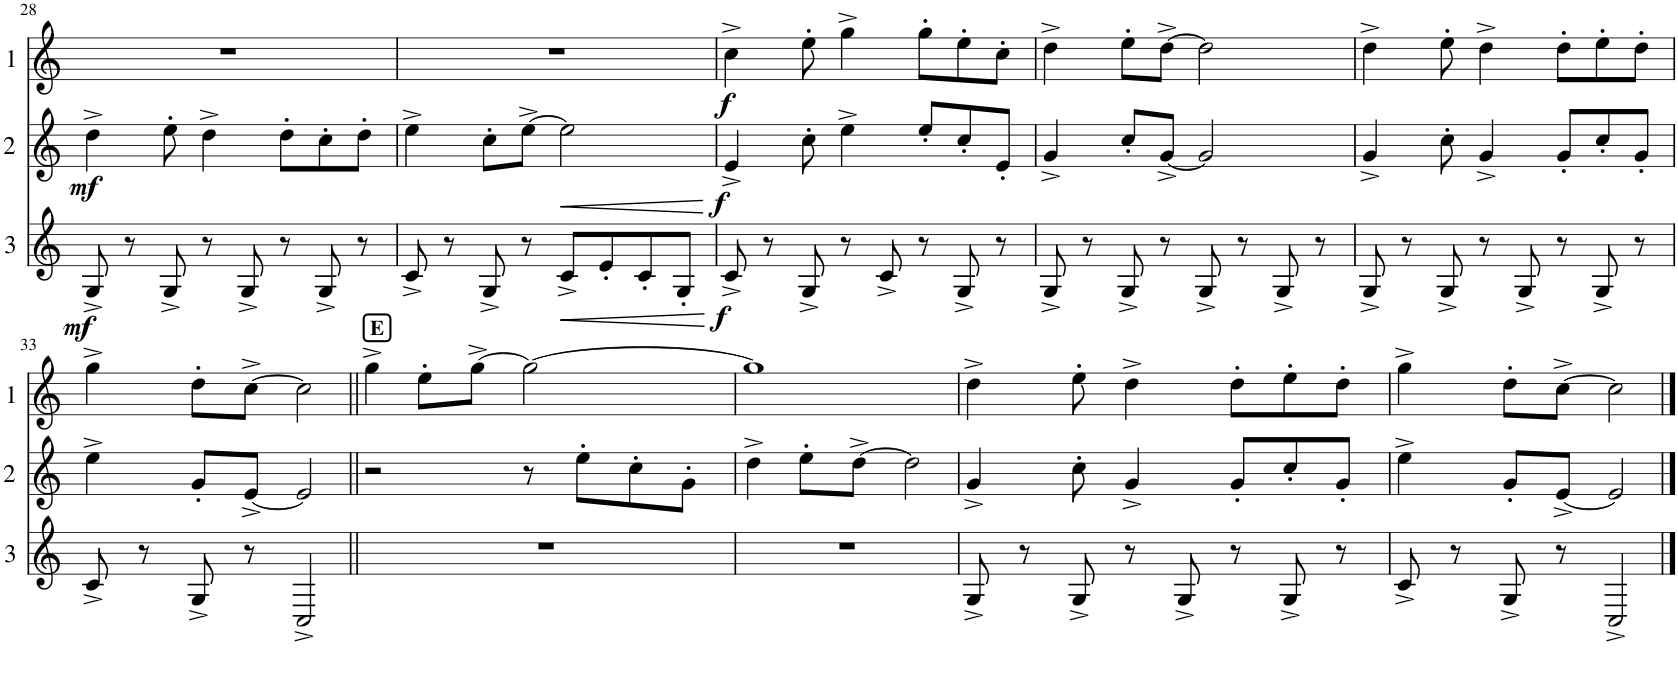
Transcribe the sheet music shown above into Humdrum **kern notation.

**kern	**dynam	**kern	**dynam	**kern	**dynam
*part3	*part3	*part2	*part2	*part1	*part1
*staff3	*staff3	*staff2	*staff2	*staff1	*staff1
*I"3	*	*I"2	*	*I"1	*
!!LO:PB:g=z
*clefG2	*	*clefG2	*	*clefG2	*
*Trd4c7	*	*Trd4c7	*	*Trd4c7	*
*k[]	*	*k[]	*	*k[]	*
*M4/4	*	*M4/4	*	*M4/4	*
=28	=28	=28	=28	=28	=28
!	!LO:DY:b	!	!LO:DY:b	!	!
8G^/	mf	4dd^\	mf	1r	.
8r	.	.	.	.	.
8G^/	.	8ee'\	.	.	.
8r	.	4dd^\	.	.	.
8G^/	.	.	.	.	.
8r	.	8dd'\L	.	.	.
8G^/	.	8cc'\	.	.	.
8r	.	8dd'\J	.	.	.
=29	=29	=29	=29	=29	=29
8c^/	.	4ee^\	.	1r	.
8r	.	.	.	.	.
8G^/	.	8cc'\L	.	.	.
8r	.	[8ee^\J	.	.	.
!	!LO:HP:b	!	!LO:HP:b	!	!
8c^/L	<	2ee\]	<	.	.
8e'/	.	.	.	.	.
8c'/	.	.	.	.	.
8G'/J	.	.	.	.	.
.	[	.	[	.	.
=30	=30	=30	=30	=30	=30
!	!LO:DY:b	!	!LO:DY:b	!	!LO:DY:b
8c^/	f	4e^/	f	4cc^\	f
8r	.	.	.	.	.
8G^/	.	8cc'\	.	8ee'\	.
8r	.	4ee^\	.	4gg^\	.
8c^/	.	.	.	.	.
8r	.	8ee'/L	.	8gg'\L	.
8G^/	.	8cc'/	.	8ee'\	.
8r	.	8e'/J	.	8cc'\J	.
=31	=31	=31	=31	=31	=31
8G^/	.	4g^/	.	4dd^\	.
8r	.	.	.	.	.
8G^/	.	8cc'/L	.	8ee'\L	.
8r	.	[8g^/J	.	[8dd^\J	.
8G^/	.	2g/]	.	2dd\]	.
8r	.	.	.	.	.
8G^/	.	.	.	.	.
8r	.	.	.	.	.
=32	=32	=32	=32	=32	=32
8G^/	.	4g^/	.	4dd^\	.
8r	.	.	.	.	.
8G^/	.	8cc'\	.	8ee'\	.
8r	.	4g^/	.	4dd^\	.
8G^/	.	.	.	.	.
8r	.	8g'/L	.	8dd'\L	.
8G^/	.	8cc'/	.	8ee'\	.
8r	.	8g'/J	.	8dd'\J	.
!!LO:LB:g=z
=33	=33	=33	=33	=33	=33
8c^/	.	4ee^\	.	4gg^\	.
8r	.	.	.	.	.
8G^/	.	8g'/L	.	8dd'\L	.
8r	.	[8e^/J	.	[8cc^\J	.
2C^/	.	2e/]	.	2cc\]	.
!!LO:REH:place=s1:a:B:cj:t=E
=34||	=34||	=34||	=34||	=34||	=34||
1r	.	2r	.	4gg^\	.
.	.	.	.	8ee'\L	.
.	.	.	.	[8gg^\J	.
.	.	8r	.	2gg\_	.
.	.	8ee'\L	.	.	.
.	.	8cc'\	.	.	.
.	.	8g'\J	.	.	.
=35	=35	=35	=35	=35	=35
1r	.	4dd^\	.	1gg]	.
.	.	8ee'\L	.	.	.
.	.	[8dd^\J	.	.	.
.	.	2dd\]	.	.	.
=36	=36	=36	=36	=36	=36
8G^/	.	4g^/	.	4dd^\	.
8r	.	.	.	.	.
8G^/	.	8cc'\	.	8ee'\	.
8r	.	4g^/	.	4dd^\	.
8G^/	.	.	.	.	.
8r	.	8g'/L	.	8dd'\L	.
8G^/	.	8cc'/	.	8ee'\	.
8r	.	8g'/J	.	8dd'\J	.
=37	=37	=37	=37	=37	=37
8c^/	.	4ee^\	.	4gg^\	.
8r	.	.	.	.	.
8G^/	.	8g'/L	.	8dd'\L	.
8r	.	[8e^/J	.	[8cc^\J	.
2C^/	.	2e/]	.	2cc\]	.
==	==	==	==	==	==
*-	*-	*-	*-	*-	*-
